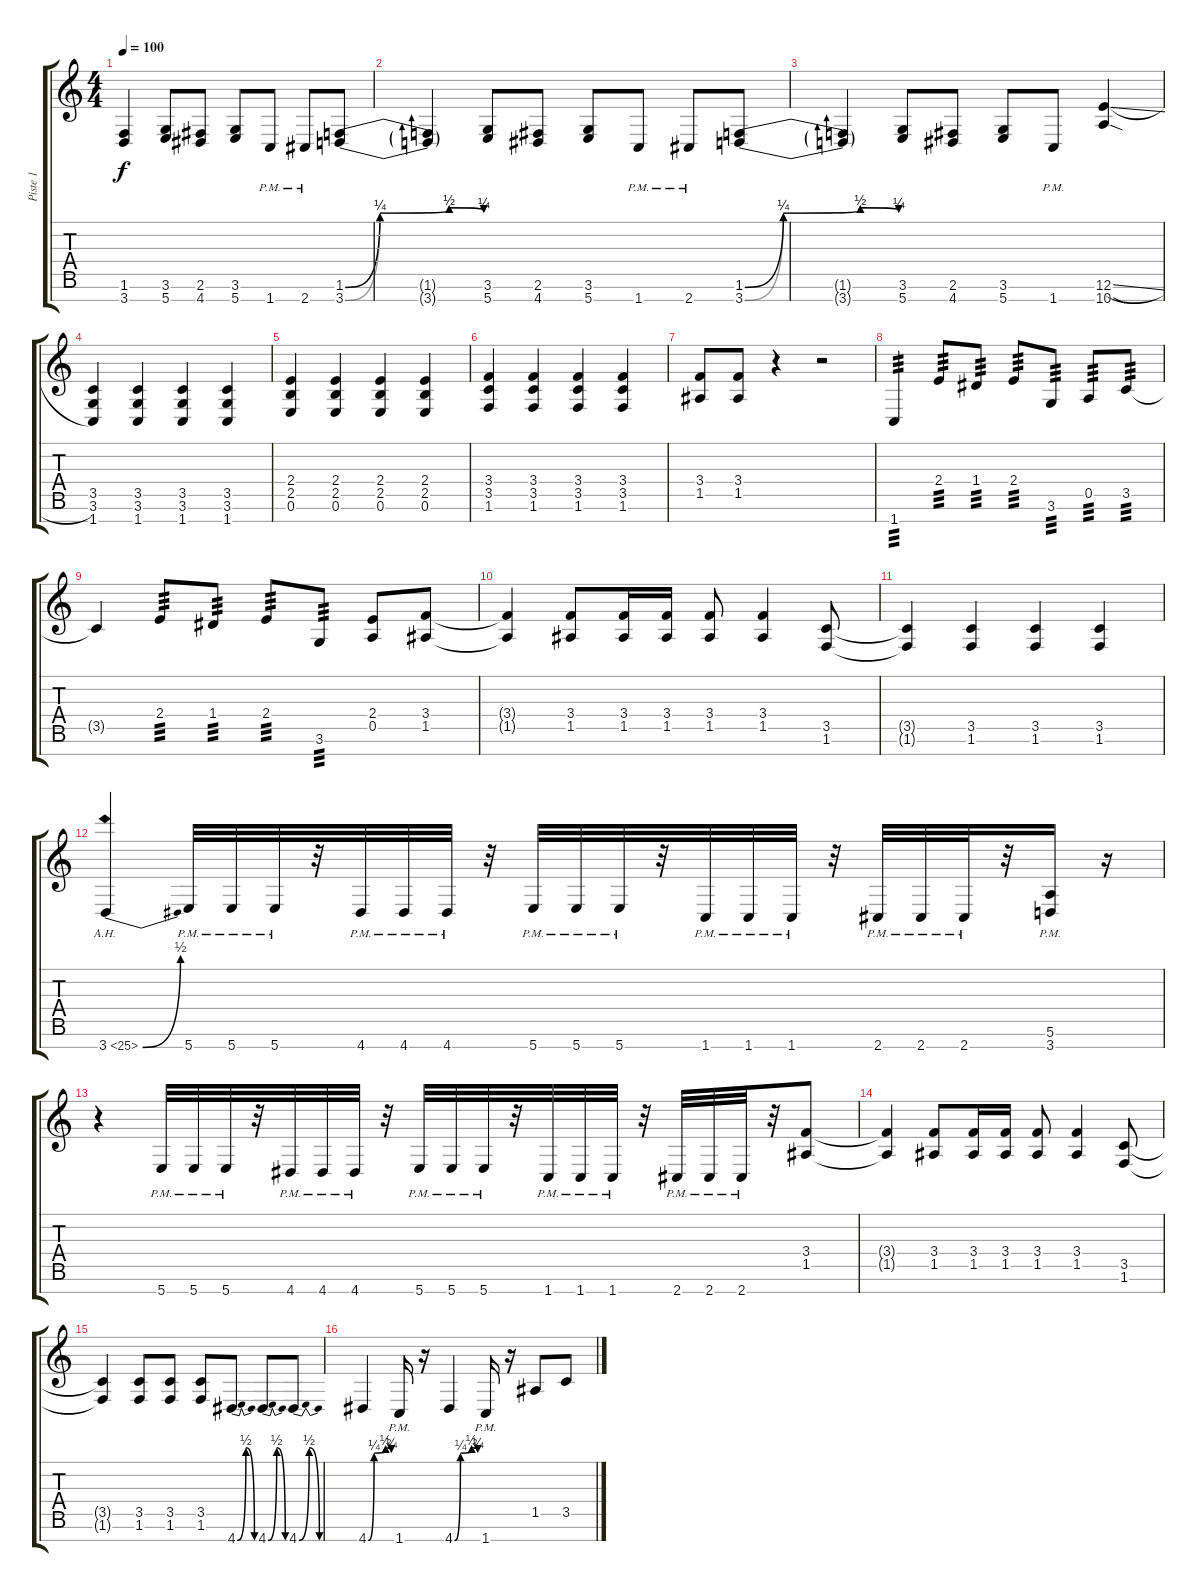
\track ("Piste 1" "Piste 1") {instrument distortionguitar}
\staff {score tabs}
\tuning (E4 B3 G3 D3 A2 E2 B1) {hide}
\ts (4 4)
\tempo 100
\clef g2
\ks c
(1.6{t} 3.7{t}).4{dy f} (3.6 5.7).8 (2.6 4.7).8 (3.6 5.7).8 1.7{pm}.8 2.7{pm}.8 (1.6{be (custom 0 0 15 1 45 2 60 1)} 3.7{be (custom 0 0 15 1 45 2 60 1)}).8 |
(1.6{t} 3.7{t}).4 (3.6 5.7).8 (2.6 4.7).8 (3.6 5.7).8 1.7{pm}.8 2.7{pm}.8 (1.6{be (custom 0 0 15 1 45 2 60 1)} 3.7{be (custom 0 0 15 1 45 2 60 1)}).8 |
(1.6{t} 3.7{t}).4 (3.6 5.7).8 (2.6 4.7).8 (3.6 5.7).8 1.7{pm}.8 (12.6{sl} 10.7{sod}).4 |
(3.5 3.6 1.7).4 (3.5 3.6 1.7).4 (3.5 3.6 1.7).4 (3.5 3.6 1.7).4 |
(2.4 2.5 0.6).4 (2.4 2.5 0.6).4 (2.4 2.5 0.6).4 (2.4 2.5 0.6).4 |
(3.4 3.5 1.6).4 (3.4 3.5 1.6).4 (3.4 3.5 1.6).4 (3.4 3.5 1.6).4 |
(3.4 1.5).8 (3.4 1.5).8 r.4 r.2 |
1.7.4{tp 3} 2.4.8{tp 3} 1.4.8{tp 3} 2.4.8{tp 3} 3.6.8{tp 3} 0.5.8{tp 3} 3.5.8{tp 3} |
3.5{t}.4 2.4.8{tp 3} 1.4.8{tp 3} 2.4.8{tp 3} 3.6.8{tp 3} (2.4 0.5).8 (3.4 1.5).8 |
(3.4{t} 1.5{t}).4 (3.4 1.5).8 (3.4 1.5).16 (3.4 1.5).16 (3.4 1.5).8 (3.4 1.5).4 (3.5 1.6).8 |
(3.5{t} 1.6{t}).4 (3.5 1.6).4 (3.5 1.6).4 (3.5 1.6).4 |
3.7{be (bend 0 0 60 2) ah 22}.4 5.7{pm}.32 5.7{pm}.32 5.7{pm}.32 r.32 4.7{pm}.32 4.7{pm}.32 4.7{pm}.32 r.32 5.7{pm}.32 5.7{pm}.32 5.7{pm}.32 r.32 1.7{pm}.32 1.7{pm}.32 1.7{pm}.32 r.32 2.7{pm}.32 2.7{pm}.32 2.7{pm}.32 r.32 (5.6{pm} 3.7{pm}).16 r.16 |
r.4 5.7{pm}.32 5.7{pm}.32 5.7{pm}.32 r.32 4.7{pm}.32 4.7{pm}.32 4.7{pm}.32 r.32 5.7{pm}.32 5.7{pm}.32 5.7{pm}.32 r.32 1.7{pm}.32 1.7{pm}.32 1.7{pm}.32 r.32 2.7{pm}.32 2.7{pm}.32 2.7{pm}.32 r.32 (3.4 1.5).8 |
(3.4{t} 1.5{t}).4 (3.4 1.5).8 (3.4 1.5).16 (3.4 1.5).16 (3.4 1.5).8 (3.4 1.5).4 (3.5 1.6).8 |
(3.5{t} 1.6{t}).4 (3.5 1.6).8 (3.5 1.6).8 (3.5 1.6).8 4.7{be (bendrelease 0 0 30 2 30 2 60 0)}.8 4.7{be (bendrelease 0 0 30 2 30 2 60 0)}.8 4.7{be (bendrelease 0 0 30 2 30 2 60 0)}.8 |
4.7{be (custom 0 0 15 1 45 2 60 1)}.4 1.7{pm}.16 r.16 4.7{be (custom 0 0 15 1 44 2 60 1)}.4 1.7{pm}.16 r.16 1.5.8 3.5.8
